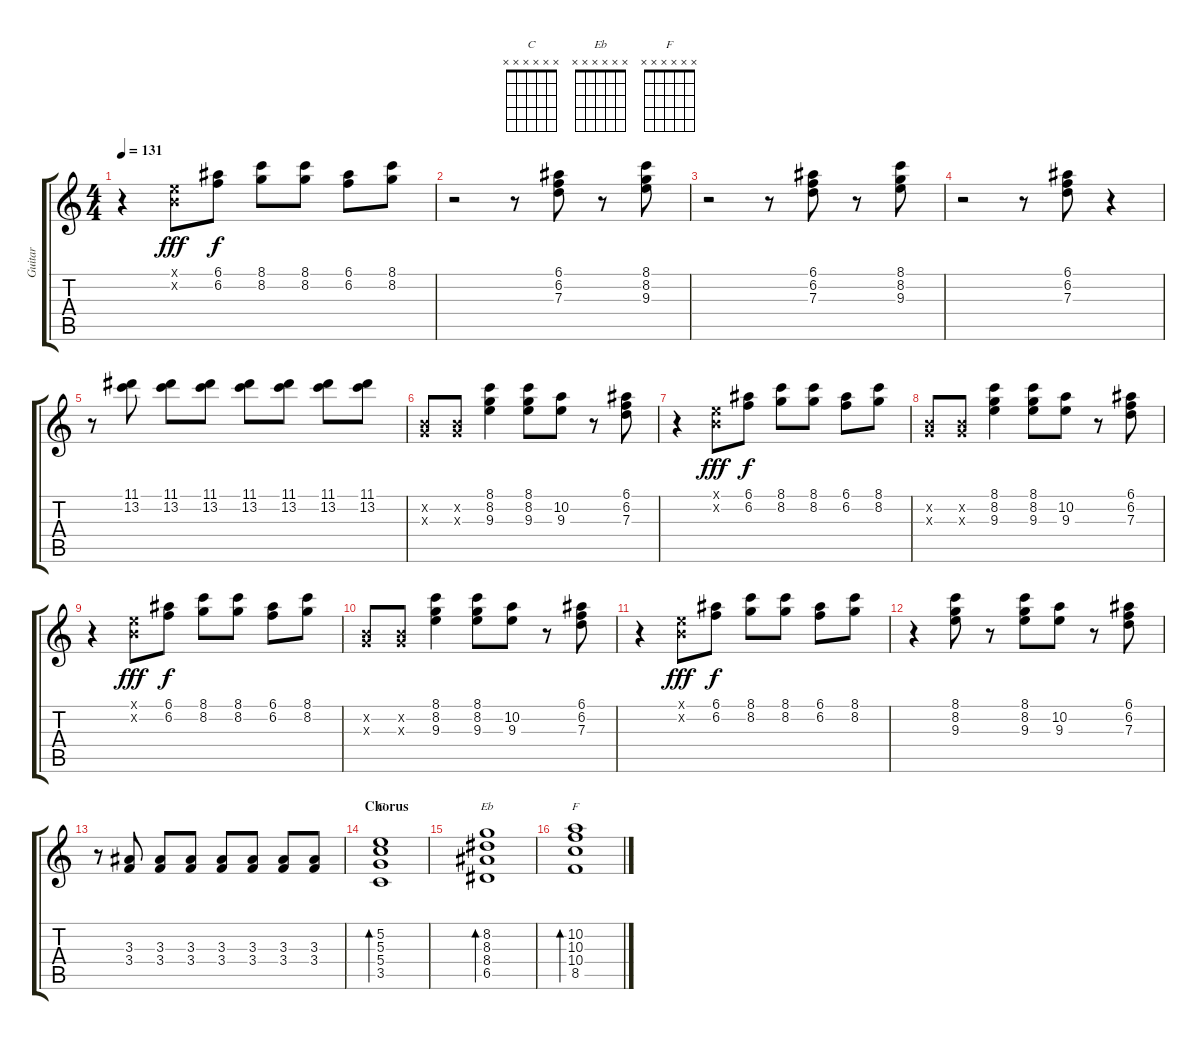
\track ("Guitar" "Guitar") {instrument electricguitarclean}
\staff {score tabs}
\tuning (E4 B3 G3 D3 A2 E2) {hide}
\chord ("C" x x x x x x) {firstfret 0}
\chord ("Eb" x x x x x x) {firstfret 0}
\chord ("F" x x x x x x) {firstfret 0}
\ts (4 4)
\tempo 131
\clef g2
\ks c
r.4{dy f} (0.1{x} 0.2{x}).8{dy fff} (6.1 6.2).8{dy f} (8.1 8.2).8 (8.1 8.2).8 (6.1 6.2).8 (8.1 8.2).8 |
r.2 r.8 (6.1 6.2 7.3).8 r.8 (8.1 8.2 9.3).8 |
r.2 r.8 (6.1 6.2 7.3).8 r.8 (8.1 8.2 9.3).8 |
r.2 r.8 (6.1 6.2 7.3).8 r.4 |
r.8 (11.1 13.2).8 (11.1 13.2).8 (11.1 13.2).8 (11.1 13.2).8 (11.1 13.2).8 (11.1 13.2).8 (11.1 13.2).8 |
(0.2{x} 0.3{x}).8 (0.2{x} 0.3{x}).8 (8.1 8.2 9.3).4 (8.1 8.2 9.3).8 (10.2 9.3).8 r.8 (6.1 6.2 7.3).8 |
r.4 (0.1{x} 0.2{x}).8{dy fff} (6.1 6.2).8{dy f} (8.1 8.2).8 (8.1 8.2).8 (6.1 6.2).8 (8.1 8.2).8 |
(0.2{x} 0.3{x}).8 (0.2{x} 0.3{x}).8 (8.1 8.2 9.3).4 (8.1 8.2 9.3).8 (10.2 9.3).8 r.8 (6.1 6.2 7.3).8 |
r.4 (0.1{x} 0.2{x}).8{dy fff} (6.1 6.2).8{dy f} (8.1 8.2).8 (8.1 8.2).8 (6.1 6.2).8 (8.1 8.2).8 |
(0.2{x} 0.3{x}).8 (0.2{x} 0.3{x}).8 (8.1 8.2 9.3).4 (8.1 8.2 9.3).8 (10.2 9.3).8 r.8 (6.1 6.2 7.3).8 |
r.4 (0.1{x} 0.2{x}).8{dy fff} (6.1 6.2).8{dy f} (8.1 8.2).8 (8.1 8.2).8 (6.1 6.2).8 (8.1 8.2).8 |
r.4 (8.1 8.2 9.3).8 r.8 (8.1 8.2 9.3).8 (10.2 9.3).8 r.8 (6.1 6.2 7.3).8 |
r.8 (3.3 3.4).8 (3.3 3.4).8 (3.3 3.4).8 (3.3 3.4).8 (3.3 3.4).8 (3.3 3.4).8 (3.3 3.4).8 |
\section ("" "Chorus")
(5.2 5.3 5.4 3.5).1{bd 120 ch "C"} |
(8.2 8.3 8.4 6.5).1{bd 120 ch "Eb"} |
(10.2 10.3 10.4 8.5).1{bd 120 ch "F"}
